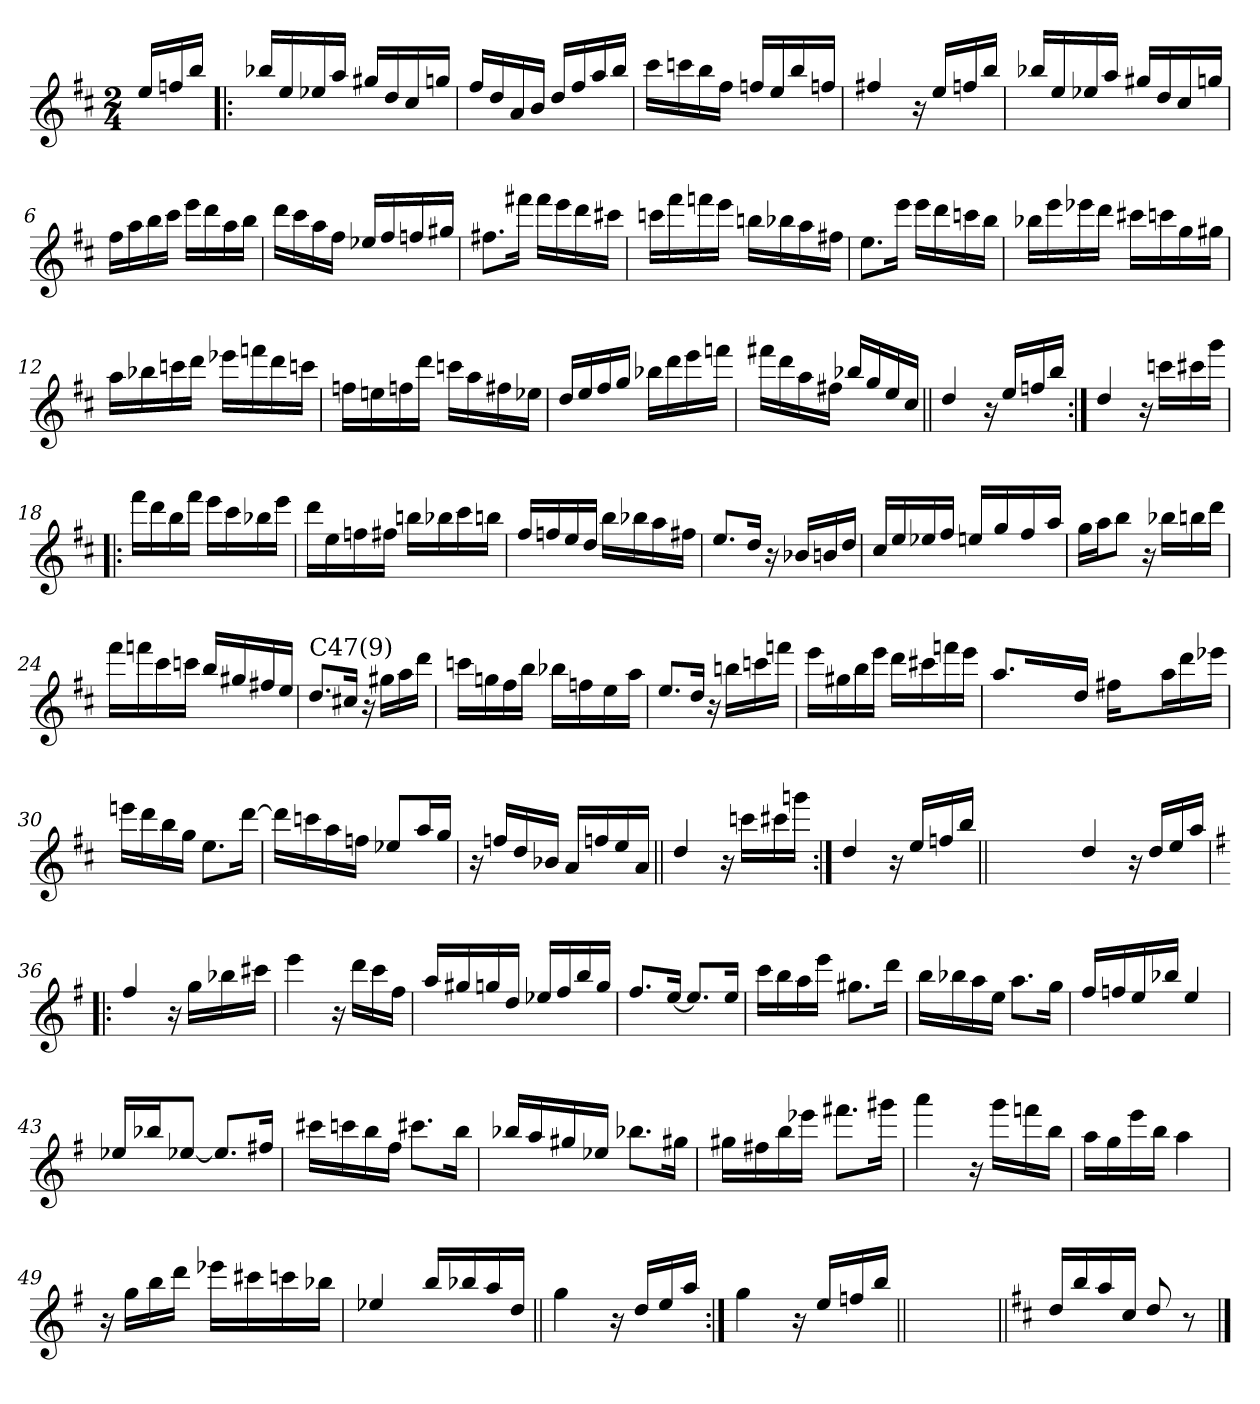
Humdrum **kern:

**kern
*part1
*staff1
*clefG2
*k[f#c#]
*D:
*M2/4
=
16ee/LL
16ffn/
16bb/JJ
=1!|:
16bb-X/LL
16ee/
16ee-X/
16aa/JJ
16gg#X/LL
16dd/
16cc#/
16ggn/JJ
=2
16ff#/LL
16dd/
16a/
16b/JJ
16dd/LL
16ff#/
16aa/
16bb/JJ
=3
16ccc#\LL
16cccn\
16bb\
16ff#\JJ
16ffn/LL
16ee/
16bb/
16ffn/JJ
!!LO:LB:g=z
=4
4ff#X/
16r
16ee/LL
16ffn/
16bb/JJ
=5
16bb-X/LL
16ee/
16ee-X/
16aa/JJ
16gg#X/LL
16dd/
16cc#/
16ggn/JJ
=6
16ff#\LL
16aa\
16bb\
16ccc#\JJ
16eee\LL
16ddd\
16aa\
16bb\JJ
=7
16ddd\LL
16ccc#\
16aa\
16ff#\JJ
16ee-X/LL
16ff#/
16ffn/
16gg#X/JJ
!!LO:LB:g=z
=8
8.ff#X\L
16fff#X\Jk
16fff#\LL
16eee\
16ddd\
16ccc#X\JJ
=9
16cccn\LL
16fff#\
16fffn\
16eee\JJ
16bbn\LL
16bb-X\
16aa\
16ff#X\JJ
=10
8.ee\L
16eee\Jk
16eee\LL
16ddd\
16cccn\
16bb\JJ
=11
16bb-X\LL
16eee\
16eee-X\
16ddd\JJ
16ccc#X\LL
16cccn\
16gg\
16gg#X\JJ
!!LO:LB:g=z
=12
16aa\LL
16bb-X\
16cccn\
16ddd\JJ
16eee-X\LL
16fffn\
16ddd\
16cccn\JJ
=13
16ffn\LL
16een\
16ffn\
16ddd\JJ
16cccn\LL
16aa\
16ff#X\
16ee-X\JJ
=14
16dd/LL
16ee/
16ff#/
16gg/JJ
16bb-X\LL
16ddd\
16eee\
16fffn\JJ
=15
16fff#X\LL
16ddd\
16aa\
16ff#X\JJ
16bb-X/LL
16gg/
16ee/
16cc#/JJ
!!LO:LB:g=z
=16||
4dd/
16r
16ee/LL
16ffn/
16bb/JJ
=17:|!
4dd/
16r
16cccn\LL
16ccc#X\
16ggg\JJ
=18!|:
16fff#\LL
16ddd\
16bb\
16fff#\JJ
16eee\LL
16ccc#\
16bb-X\
16eee\JJ
=19
16ddd\LL
16ee\
16ffn\
16ff#X\JJ
16bbn\LL
16bb-X\
16ccc#\
16bbn\JJ
!!LO:LB:g=z
=20
16ff#/LL
16ffn/
16ee/
16dd/JJ
16bb\LL
16bb-X\
16aa\
16ff#X\JJ
=21
8.ee/L
16dd/Jk
16r
16b-X/LL
16bn/
16dd/JJ
=22
*^
16cc#/LL	8rcyy
16ee/	.
16ee-X/	8rcyy
16ff#/JJ	.
16een/LL	36rcyy
.	36rcyy
.	36rcyy
16gg/	.
.	36rcyy
.	36rcyy
16ff#/	.
.	36rcyy
.	12ryy
16aa/JJ	.
*v	*v
=23
16gg\LL
16aa\J
8bb\J
16r
16bb-X\LL
16bbn\
16ddd\JJ
!!LO:LB:g=z
=24
16fff#\LL
16fffn\
16ccc#\
16cccn\JJ
16bb/LL
16gg#X/
16ff#X/
16ee/JJ
=25
!LO:TX:a:t=C47(9)
8.dd/L
16cc#X/Jk
16r
16gg#X\LL
16aa\
16ddd\JJ
=26
*^
16cccn\LL	8rcyy
16ggn\	.
16ff#\	8rcyy
16bb\JJ	.
16bb-X\LL	36rcyy
.	36rcyy
.	36rcyy
16ffn\	.
.	36rcyy
.	36rcyy
16ee\	.
.	36rcyy
.	12ryy
16aa\JJ	.
*v	*v
=27
8.ee/L
16dd/Jk
16r
16bbn\LL
16cccn\
16fffn\JJ
!!LO:LB:g=z
=28
16eee\LL
16gg#X\
16bb\
16eee\JJ
16ddd\LL
16ccc#X\
16fffn\
16eee\JJ
=29
8.aa/L
16ryy
16ryy
16ryy
16dd/Jk
16ryy
16ff#X\LL
4ryy
16aa\
16ddd\
16eee-X\JJ
=30
16eeen\LL
16ddd\
16bb\
16gg\JJ
8.ee\L
[16ddd\Jk
=31
16ddd\LL]
16cccn\
16aa\
16ffn\JJ
8ee-X/L
16aa/L
16gg/JJ
!!LO:LB:g=z
=32
16r
16ffn/LL
16dd/
16b-X/JJ
16a/LL
16ffn/
16ee/
16a/JJ
=33||
4dd/
16r
16cccn\LL
16ccc#X\
16gggn\JJ
=34:|!
4dd/
16r
16ee/LL
16ffn/
16bb/JJ
=34X341||
2ryy
!!LO:PB:g=z
=35-
4dd/
16r
16dd/LL
16ee/
16aa/JJ
=36!|:
*k[f#]
*G:
4ff#/
16r
16gg\LL
16bb-X\
16ccc#X\JJ
=37
4eee\
16r
16ddd\LL
16ccc\
16ff#\JJ
=38
16aa/LL
16gg#X/
16ggn/
16dd/JJ
16ee-X/LL
16ff#/
16bb/
16gg/JJ
!!LO:LB:g=z
=39
8.ff#/L
[16ee/Jk
8.ee/L]
16ee/Jk
=40
16ccc\LL
16bb\
16aa\
16eee\JJ
8.gg#X\L
16ddd\Jk
=41
16bb\LL
16bb-X\
16aa\
16ee\JJ
8.aa\L
16gg\Jk
=42
16ff#/LL
16ffn/
16ee/
16bb-X/JJ
4ee/
!!LO:LB:g=z
=43
16ee-X/LL
16bb-X/J
[8ee-X/J
8.ee-/L]
16ff#X/Jk
=44
16ccc#X\LL
16cccn\
16bb\
16ff#\JJ
8.ccc#X\L
16bb\Jk
=45
16bb-X/LL
16aa/
16gg#X/
16ee-X/JJ
8.bb-X\L
16gg#X\Jk
=46
16gg#X\LL
16ff#X\
16bb\
16eee-X\JJ
8.fff#X\L
16ggg#X\Jk
!!LO:LB:g=z
=47
4aaa\
16r
16ggg\LL
16fffn\
16bb\JJ
=48
16aa\LL
16gg\
16eee\
16bb\JJ
4aa\
=49
16r
16gg\LL
16bb\
16ddd\JJ
16eee-X\LL
16ccc#X\
16cccn\
16bb-X\JJ
=50
4ee-X/
16bb/LL
16bb-X/
16aa/
16dd/JJ
!!LO:LB:g=z
=51||
4gg\
16r
16dd/LL
16ee/
16aa/JJ
=52:|!
4gg\
16r
16ee/LL
16ffn/
16bb/JJ
=53||
2ryy
=54||
*k[f#c#]
*D:
16dd/LL
16bb/
16aa/
16cc#/JJ
8dd/
8r
==
*-
